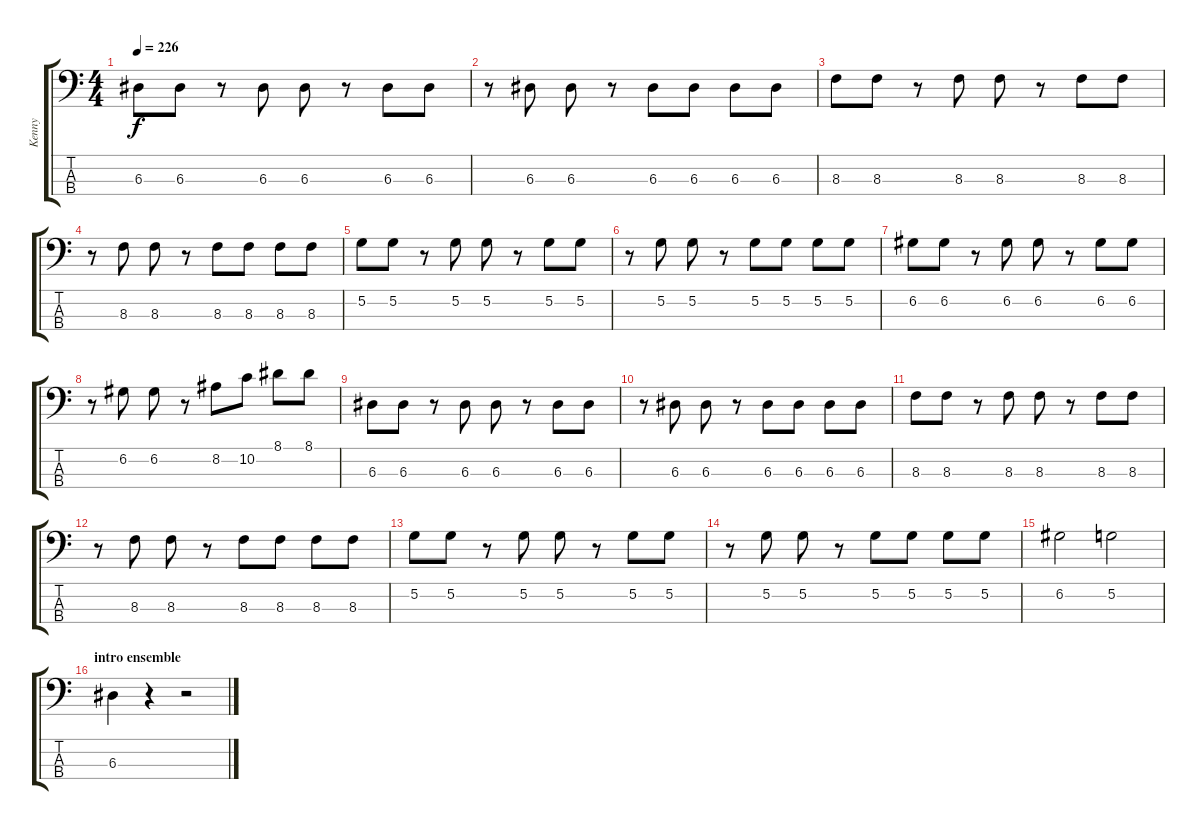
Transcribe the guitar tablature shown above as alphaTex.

\track ("Kenny" "Kenny") {instrument electricbasspick}
\staff {score tabs}
\tuning (G2 D2 A1 E1) {hide}
\ts (4 4)
\tempo 226
\clef f4
\ks c
6.3.8{dy f instrument electricbasspick} 6.3.8 r.8 6.3.8 6.3.8 r.8 6.3.8 6.3.8 |
r.8 6.3.8 6.3.8 r.8 6.3.8 6.3.8 6.3.8 6.3.8 |
8.3.8 8.3.8 r.8 8.3.8 8.3.8 r.8 8.3.8 8.3.8 |
r.8 8.3.8 8.3.8 r.8 8.3.8 8.3.8 8.3.8 8.3.8 |
5.2.8 5.2.8 r.8 5.2.8 5.2.8 r.8 5.2.8 5.2.8 |
r.8 5.2.8 5.2.8 r.8 5.2.8 5.2.8 5.2.8 5.2.8 |
6.2.8 6.2.8 r.8 6.2.8 6.2.8 r.8 6.2.8 6.2.8 |
r.8 6.2.8 6.2.8 r.8 8.2.8 10.2.8 8.1.8 8.1.8 |
6.3.8 6.3.8 r.8 6.3.8 6.3.8 r.8 6.3.8 6.3.8 |
r.8 6.3.8 6.3.8 r.8 6.3.8 6.3.8 6.3.8 6.3.8 |
8.3.8 8.3.8 r.8 8.3.8 8.3.8 r.8 8.3.8 8.3.8 |
r.8 8.3.8 8.3.8 r.8 8.3.8 8.3.8 8.3.8 8.3.8 |
5.2.8 5.2.8 r.8 5.2.8 5.2.8 r.8 5.2.8 5.2.8 |
r.8 5.2.8 5.2.8 r.8 5.2.8 5.2.8 5.2.8 5.2.8 |
6.2.2 5.2.2 |
\section ("" "intro ensemble")
6.3.4 r.4 r.2
